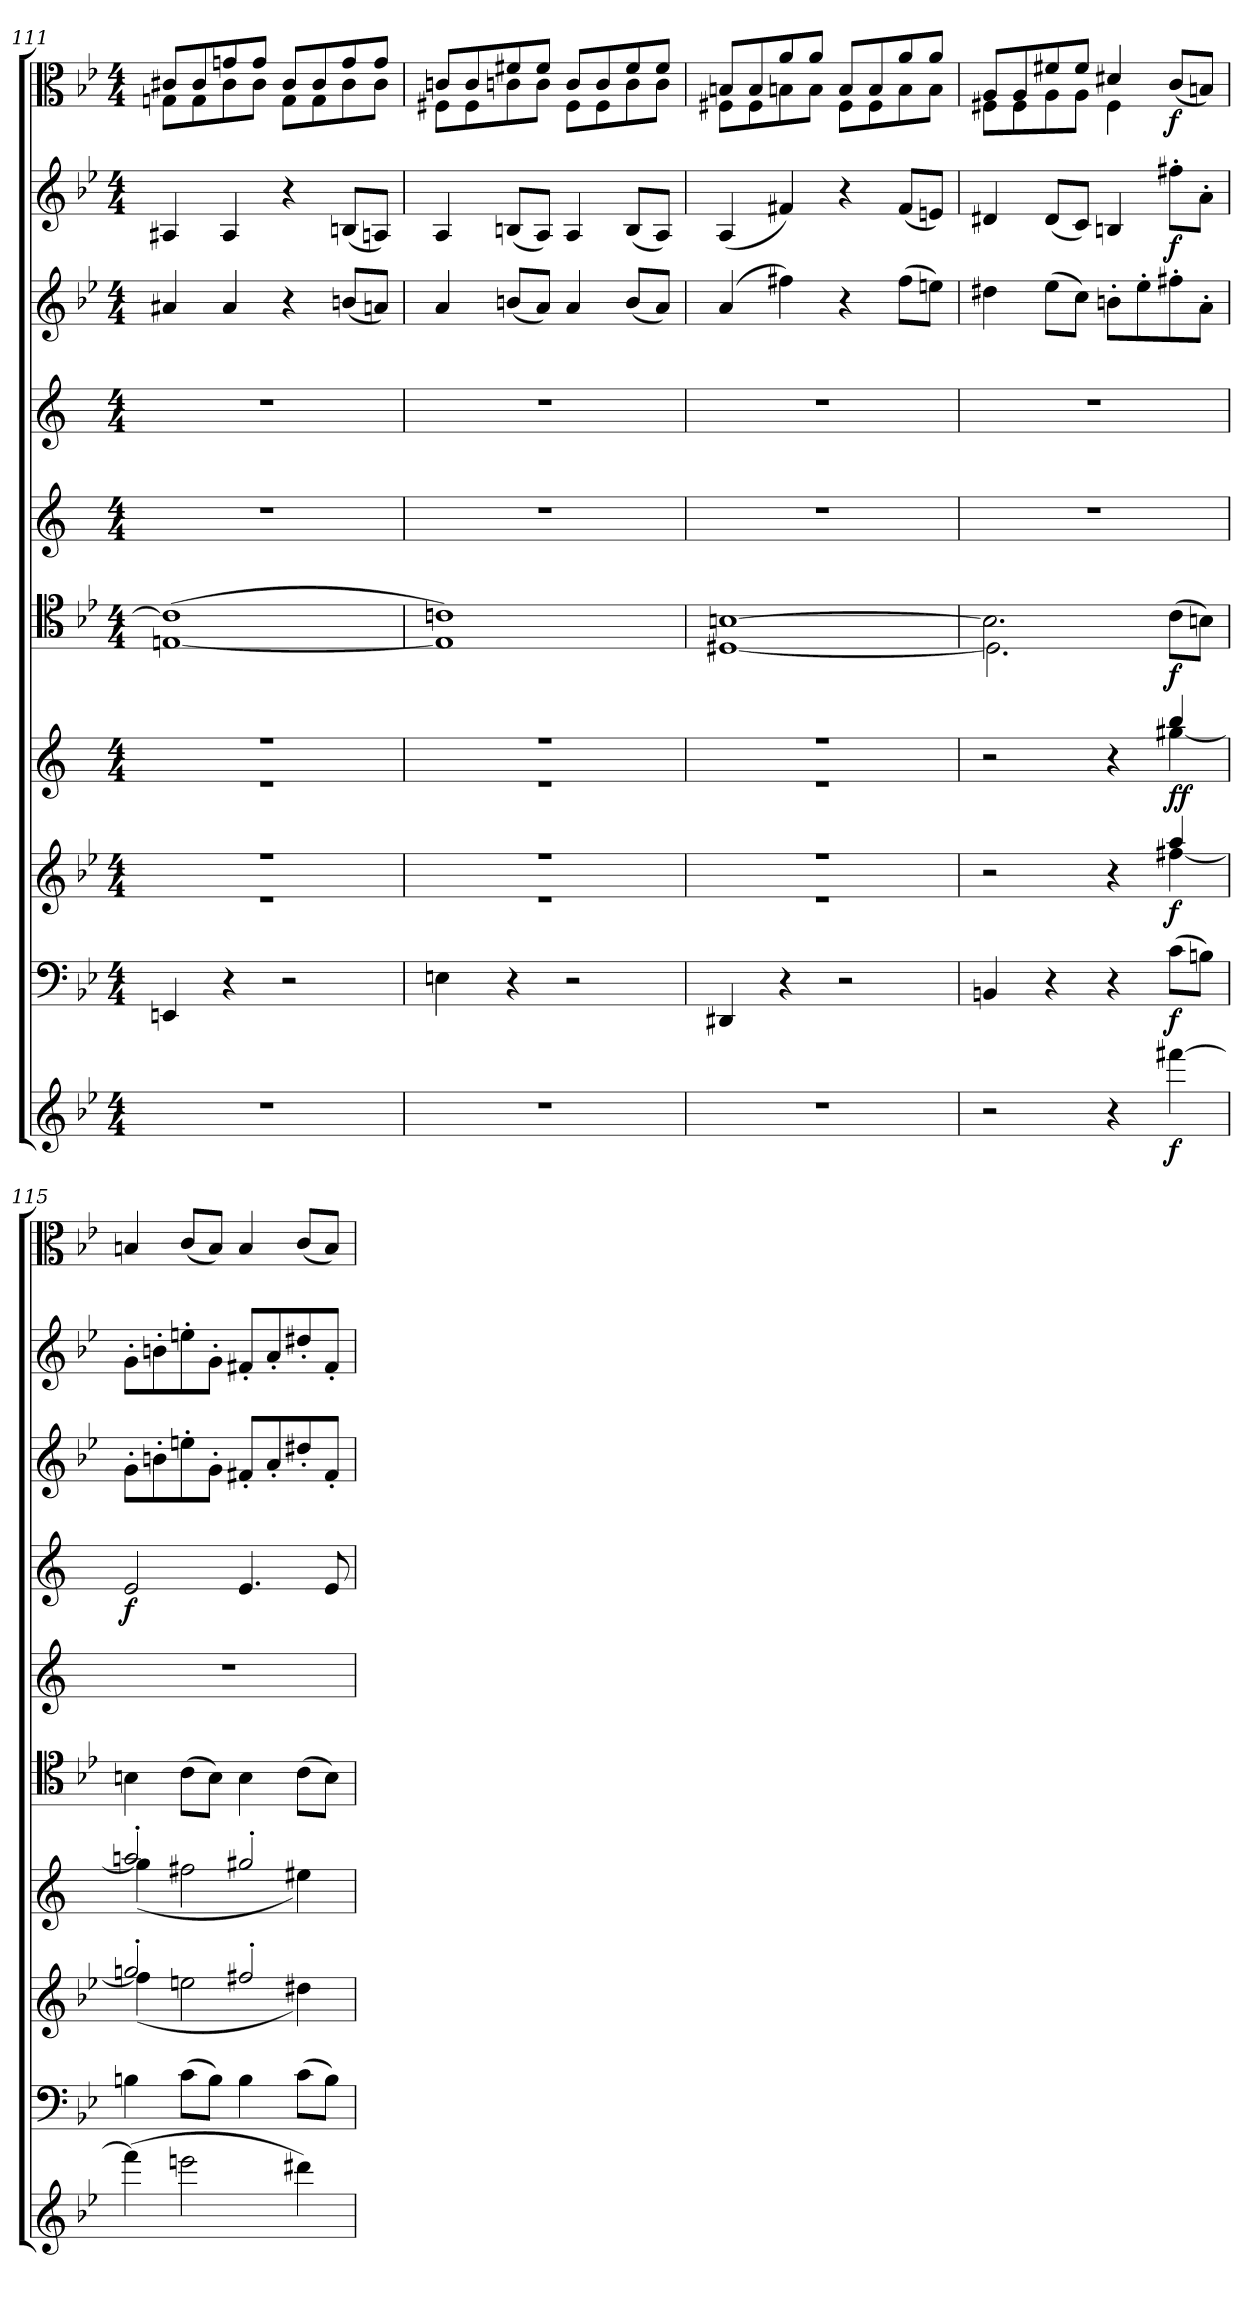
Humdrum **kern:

**kern	**dynam	**kern	**dynam	**kern	**dynam	**kern	**dynam	**kern	**dynam	**kern	**kern	**dynam	**kern	**kern	**dynam	**kern	**dynam
*part10	*part10	*part9	*part9	*part8	*part8	*part7	*part7	*part6	*part6	*part5	*part4	*part4	*part3	*part2	*part2	*part1	*part1
*staff10	*staff10	*staff9	*staff9	*staff8	*staff8	*staff7	*staff7	*staff6	*staff6	*staff5	*staff4	*staff4	*staff3	*staff2	*staff2	*staff1	*staff1
*clefG2	*	*clefF4	*	*clefG2	*	*clefG2	*	*clefC4	*	*clefG2	*clefG2	*	*clefG2	*clefG2	*	*clefC3	*
*k[b-e-]	*	*k[b-e-]	*	*k[b-e-]	*	*k[]	*	*k[b-e-]	*	*k[]	*k[]	*	*k[b-e-]	*k[b-e-]	*	*k[b-e-]	*
*g:	*	*g:	*	*g:	*	*	*	*g:	*	*	*	*	*g:	*g:	*	*g:	*
*M4/4	*	*M4/4	*	*M4/4	*	*M4/4	*	*M4/4	*	*M4/4	*M4/4	*	*M4/4	*M4/4	*	*M4/4	*
=111	=111	=111	=111	=111	=111	=111	=111	=111	=111	=111	=111	=111	=111	=111	=111	=111	=111
*	*	*	*	*^	*	*^	*	*^	*	*	*	*	*	*	*	*^	*
1r	.	4EEn/	.	1r	1r	.	1r	1r	.	(1c#\]	[1En\	.	1r	1r	.	4a#X/	4A#X/	.	8c#X/L	8Gn\L	.
.	.	.	.	.	.	.	.	.	.	.	.	.	.	.	.	.	.	.	8c#/	8G\	.
.	.	4r	.	.	.	.	.	.	.	.	.	.	.	.	.	4a#/	4A#/	.	8gn/	8c#\	.
.	.	.	.	.	.	.	.	.	.	.	.	.	.	.	.	.	.	.	8g/J	8c#\J	.
.	.	2r	.	.	.	.	.	.	.	.	.	.	.	.	.	4r	4r	.	8c#/L	8G\L	.
.	.	.	.	.	.	.	.	.	.	.	.	.	.	.	.	.	.	.	8c#/	8G\	.
.	.	.	.	.	.	.	.	.	.	.	.	.	.	.	.	(8bn/L	(8Bn/L	.	8g/	8c#\	.
.	.	.	.	.	.	.	.	.	.	.	.	.	.	.	.	8an/J)	8An/J)	.	8g/J	8c#\J	.
=112	=112	=112	=112	=112	=112	=112	=112	=112	=112	=112	=112	=112	=112	=112	=112	=112	=112	=112	=112	=112	=112
1r	.	4En\	.	1r	1r	.	1r	1r	.	1cn/)	1E\]	.	1r	1r	.	4a/	4A/	.	8cn/L	8F#X\L	.
.	.	.	.	.	.	.	.	.	.	.	.	.	.	.	.	.	.	.	8c/	8F#\	.
.	.	4r	.	.	.	.	.	.	.	.	.	.	.	.	.	(8bn/L	(8Bn/L	.	8f#X/	8cn\	.
.	.	.	.	.	.	.	.	.	.	.	.	.	.	.	.	8a/J)	8A/J)	.	8f#/J	8c\J	.
.	.	2r	.	.	.	.	.	.	.	.	.	.	.	.	.	4a/	4A/	.	8c/L	8F#\L	.
.	.	.	.	.	.	.	.	.	.	.	.	.	.	.	.	.	.	.	8c/	8F#\	.
.	.	.	.	.	.	.	.	.	.	.	.	.	.	.	.	(8b/L	(8B/L	.	8f#/	8c\	.
.	.	.	.	.	.	.	.	.	.	.	.	.	.	.	.	8a/J)	8A/J)	.	8f#/J	8c\J	.
=113	=113	=113	=113	=113	=113	=113	=113	=113	=113	=113	=113	=113	=113	=113	=113	=113	=113	=113	=113	=113	=113
1r	.	4DD#X/	.	1r	1r	.	1r	1r	.	[1Bn/	[1D#X\	.	1r	1r	.	(4a/	(4A/	.	8Bn/L	8F#X\L	.
.	.	.	.	.	.	.	.	.	.	.	.	.	.	.	.	.	.	.	8B/	8F#\	.
.	.	4r	.	.	.	.	.	.	.	.	.	.	.	.	.	4ff#X\)	4f#X/)	.	8a/	8Bn\	.
.	.	.	.	.	.	.	.	.	.	.	.	.	.	.	.	.	.	.	8a/J	8B\J	.
.	.	2r	.	.	.	.	.	.	.	.	.	.	.	.	.	4r	4r	.	8B/L	8F#\L	.
.	.	.	.	.	.	.	.	.	.	.	.	.	.	.	.	.	.	.	8B/	8F#\	.
.	.	.	.	.	.	.	.	.	.	.	.	.	.	.	.	(8ff#\L	(8f#/L	.	8a/	8B\	.
.	.	.	.	.	.	.	.	.	.	.	.	.	.	.	.	8een\J)	8en/J)	.	8a/J	8B\J	.
=114	=114	=114	=114	=114	=114	=114	=114	=114	=114	=114	=114	=114	=114	=114	=114	=114	=114	=114	=114	=114	=114
2r	.	4BBn/	.	2r	2ryy	.	2r	2ryy	.	2.B\]	2.D#\]	.	1r	1r	.	4dd#X\	4d#X/	.	8A/L	8F#X\L	.
.	.	.	.	.	.	.	.	.	.	.	.	.	.	.	.	.	.	.	8A/	8F#\	.
.	.	4r	.	.	.	.	.	.	.	.	.	.	.	.	.	(8ee-\L	(8d#/L	.	8f#X/	8A\	.
.	.	.	.	.	.	.	.	.	.	.	.	.	.	.	.	8cc\J)	8c/J)	.	8f#/J	8A\J	.
4r	.	4r	.	4r	4ryy	.	4r	4ryy	.	.	.	.	.	.	.	8bn'\L	4Bn/	.	4d#X/	4F#\	.
.	.	.	.	.	.	.	.	.	.	.	.	.	.	.	.	8ee-'\	.	.	.	.	.
[4fff#X\	f	(8c\L	f	4aa/	[4ff#X\	f	4bb/	[4gg#X\	ff	(8c\L	4ryy	f	.	.	.	8ff#X'\	8ff#X'\L	f	4ryy	(8c/L	f
.	.	8Bn\J)	.	.	.	.	.	.	.	8Bn\J)	.	.	.	.	.	8a'\J	8a'\J	.	.	8Bn/J)	.
*	*	*	*	*	*	*	*	*	*	*v	*v	*	*	*	*	*	*	*	*v	*v	*
=115	=115	=115	=115	=115	=115	=115	=115	=115	=115	=115	=115	=115	=115	=115	=115	=115	=115	=115	=115
(4fff#\]	.	4Bn\	.	2ggn'/	(4ff#\]	.	2aan'/	(4gg#\]	.	4Bn\	.	1r	2e/	f	8g'\L	8g'\L	.	4Bn/	.
.	.	.	.	.	.	.	.	.	.	.	.	.	.	.	8bn'\	8bn'\	.	.	.
2eeen\	.	(8c\L	.	.	2een\	.	.	2ff#X\	.	(8c\L	.	.	.	.	8een'\	8een'\	.	(8c/L	.
.	.	8B\J)	.	.	.	.	.	.	.	8B\J)	.	.	.	.	8g'\J	8g'\J	.	8B/J)	.
.	.	4B\	.	2ff#X'/	.	.	2gg#X'/	.	.	4B\	.	.	4.e/	.	8f#X'/L	8f#X'/L	.	4B/	.
.	.	.	.	.	.	.	.	.	.	.	.	.	.	.	8a'/	8a'/	.	.	.
4ddd#X\)	.	(8c\L	.	.	4dd#X\)	.	.	4ee#X\)	.	(8c\L	.	.	.	.	8dd#X'/	8dd#X'/	.	(8c/L	.
.	.	8B\J)	.	.	.	.	.	.	.	8B\J)	.	.	8e/	.	8f#'/J	8f#'/J	.	8B/J)	.
*	*	*	*	*v	*v	*	*	*	*	*	*	*	*	*	*	*	*	*	*
*	*	*	*	*	*	*v	*v	*	*	*	*	*	*	*	*	*	*	*
=	=	=	=	=	=	=	=	=	=	=	=	=	=	=	=	=	=
*-	*-	*-	*-	*-	*-	*-	*-	*-	*-	*-	*-	*-	*-	*-	*-	*-	*-
